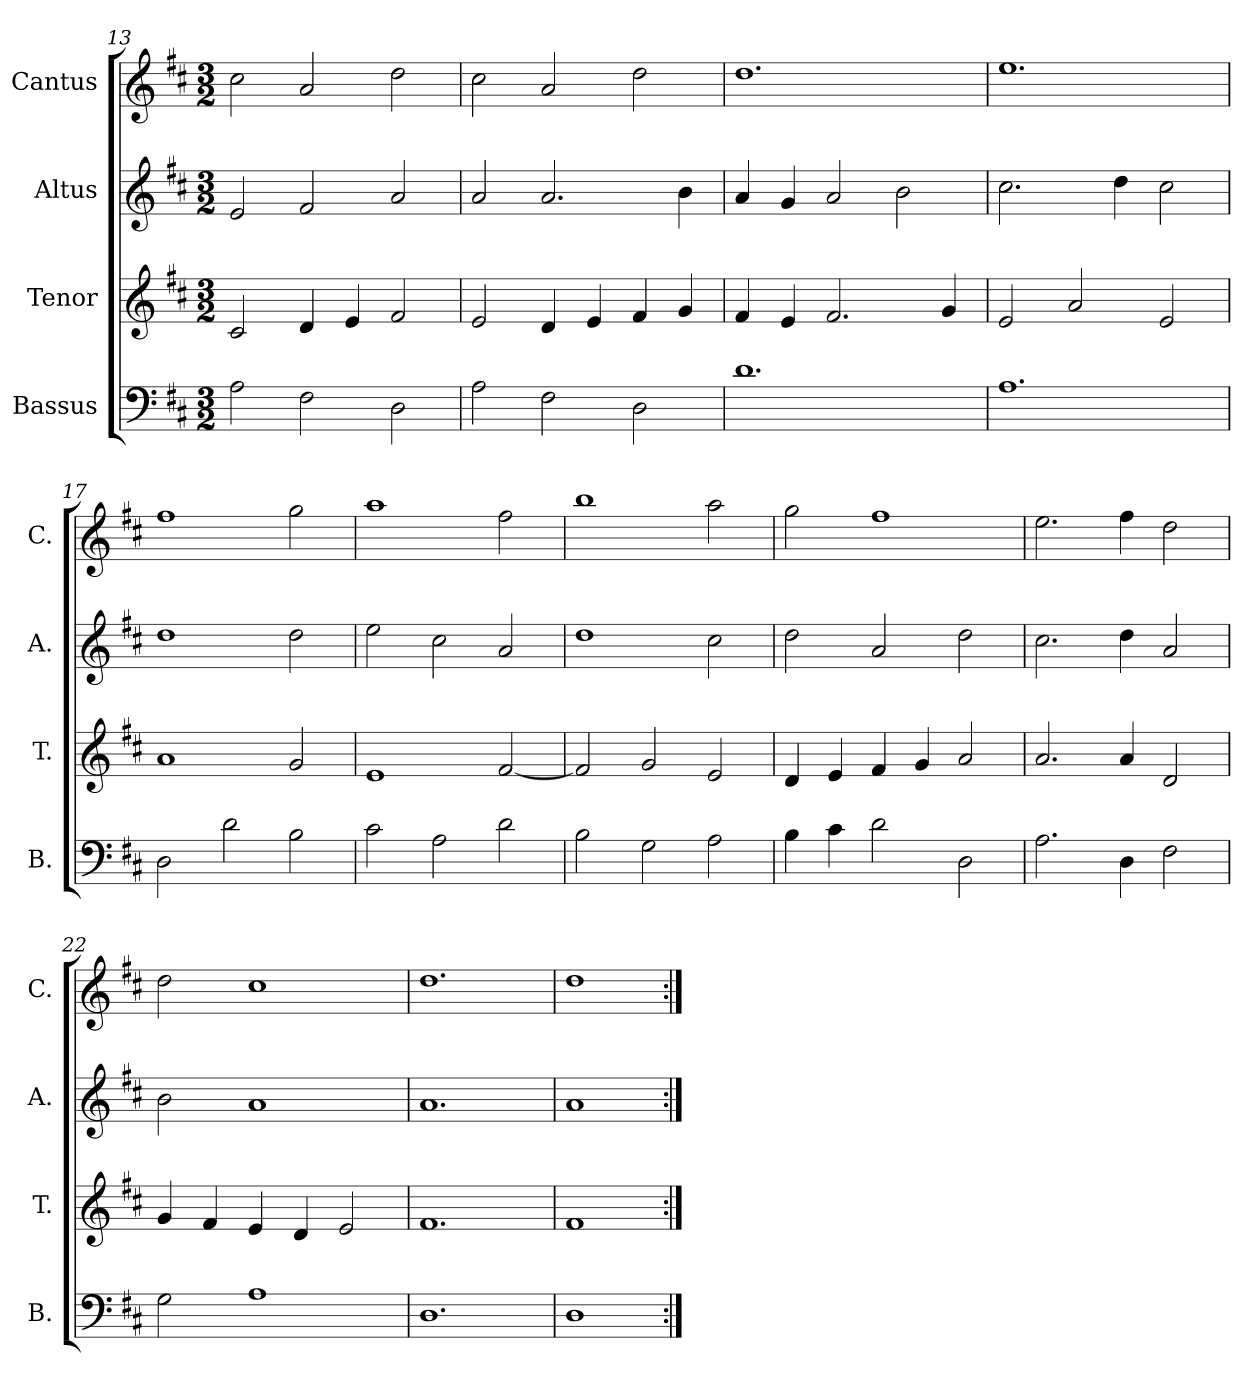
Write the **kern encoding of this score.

**kern	**kern	**kern	**kern
*part4	*part3	*part2	*part1
*staff4	*staff3	*staff2	*staff1
*I"Bassus	*I"Tenor	*I"Altus	*I"Cantus
*I'B.	*I'T.	*I'A.	*I'C.
*clefF4	*clefG2	*clefG2	*clefG2
*k[f#c#]	*k[f#c#]	*k[f#c#]	*k[f#c#]
*D:	*D:	*D:	*D:
*M3/2	*M3/2	*M3/2	*M3/2
=13	=13	=13	=13
2A\	2c#/	2e/	2cc#\
2F#\	4d/	2f#/	2a/
.	4e/	.	.
2D\	2f#/	2a/	2dd\
=14	=14	=14	=14
2A\	2e/	2a/	2cc#\
2F#\	4d/	2.a/	2a/
.	4e/	.	.
2D\	4f#/	.	2dd\
.	4g/	4b\	.
=15	=15	=15	=15
1.d\	4f#/	4a/	1.dd\
.	4e/	4g/	.
.	2.f#/	2a/	.
.	.	2b\	.
.	4g/	.	.
=16	=16	=16	=16
1.A\	2e/	2.cc#\	1.ee\
.	2a/	.	.
.	.	4dd\	.
.	2e/	2cc#\	.
=17	=17	=17	=17
2D\	1a/	1dd\	1ff#\
2d\	.	.	.
2B\	2g/	2dd\	2gg\
!!LO:LB:g=z
=18	=18	=18	=18
2c#\	1e/	2ee\	1aa\
2A\	.	2cc#\	.
2d\	[2f#/	2a/	2ff#\
=19	=19	=19	=19
2B\	2f#/]	1dd\	1bb\
2G\	2g/	.	.
2A\	2e/	2cc#\	2aa\
=20	=20	=20	=20
4B\	4d/	2dd\	2gg\
4c#\	4e/	.	.
2d\	4f#/	2a/	1ff#\
.	4g/	.	.
2D\	2a/	2dd\	.
=21	=21	=21	=21
2.A\	2.a/	2.cc#\	2.ee\
4D\	4a/	4dd\	4ff#\
2F#\	2d/	2a/	2dd\
=22	=22	=22	=22
2G\	4g/	2b\	2dd\
.	4f#/	.	.
1A\	4e/	1a/	1cc#\
.	4d/	.	.
.	2e/	.	.
=23	=23	=23	=23
1.D\	1.f#/	1.a/	1.dd\
=24	=24	=24	=24
1D\	1f#/	1a/	1dd\
=:|!	=:|!	=:|!	=:|!
*-	*-	*-	*-
